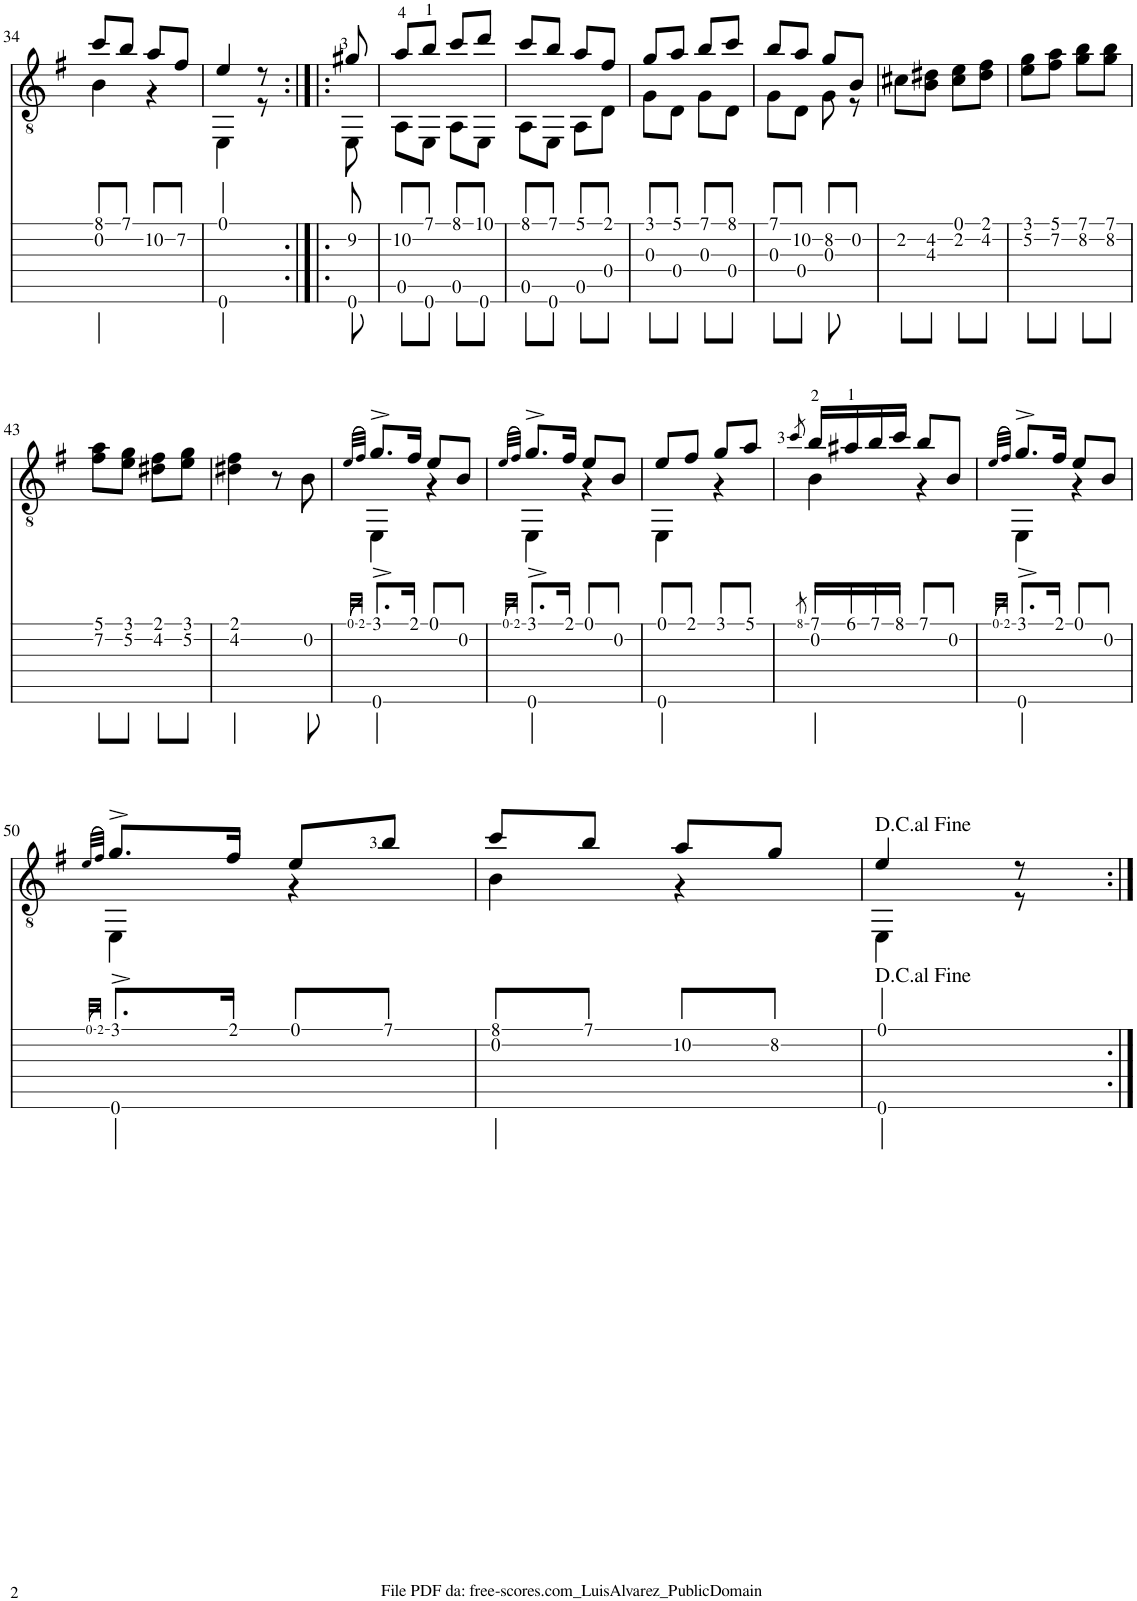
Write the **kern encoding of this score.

**kern	**kern
*part2	*part1
*staff2	*staff1
*I"Chitarra classica (Intavolatura)	*I"Guitar
!!LO:PB:g=z
*	*clefGv2
*k[f#]	*k[f#]
*M2/4	*M2/4
=34	=34
*^	*^
8cc/L	4B\	8cc/L	4B\
8b/J	.	8b/J	.
8a/L	4r	8a/L	4r
8f#/J	.	8f#/J	.
=35	=35	=35	=35
4e/	4EE\	4e/	4EE\
8r	8r	8r	8r
=36:|!|:	=36:|!|:	=36:|!|:	=36:|!|:
8g#X/	8EE\	8g#X/	8EE\
=37	=37	=37	=37
8a/L	8AA\L	8a/L	8AA\L
8b/J	8EE\J	8b/J	8EE\J
8cc/L	8AA\L	8cc/L	8AA\L
8dd/J	8EE\J	8dd/J	8EE\J
=38	=38	=38	=38
8cc/L	8AA\L	8cc/L	8AA\L
8b/J	8EE\J	8b/J	8EE\J
8a/L	8AA\L	8a/L	8AA\L
8f#/J	8D\J	8f#/J	8D\J
=39	=39	=39	=39
8g/L	8G\L	8g/L	8G\L
8a/J	8D\J	8a/J	8D\J
8b/L	8G\L	8b/L	8G\L
8cc/J	8D\J	8cc/J	8D\J
=40	=40	=40	=40
8b/L	8G\L	8b/L	8G\L
8a/J	8D\J	8a/J	8D\J
8g/L	8G\	8g/L	8G\
8B/J	8r	8B/J	8r
*v	*v	*	*
*	*v	*v
=41	=41
8c#X\L	8c#X\L
8B\ 8d#X\J	8B\ 8d#X\J
8c#\ 8e\L	8c#\ 8e\L
8d#\ 8f#\J	8d#\ 8f#\J
=42	=42
8e\ 8g\L	8e\ 8g\L
8f#\ 8a\J	8f#\ 8a\J
8g\ 8b\L	8g\ 8b\L
8g\ 8b\J	8g\ 8b\J
!!LO:LB:g=z
=43	=43
8f#\ 8a\L	8f#\ 8a\L
8e\ 8g\J	8e\ 8g\J
8d#X\ 8f#\L	8d#X\ 8f#\L
8e\ 8g\J	8e\ 8g\J
=44	=44
4d#X\ 4f#\	4d#X\ 4f#\
8r	8r
8B\	8B\
=45	=45
(32qe/LLL	(32qe/LLL
32qf#/JJJ)	32qf#/JJJ)
*^	*^
8.g^/L	4EE\	8.g^/L	4EE\
16f#/Jk	.	16f#/Jk	.
8e/L	4r	8e/L	4r
8B/J	.	8B/J	.
=46	=46	=46	=46
(32qe/LLL	.	(32qe/LLL	.
32qf#/JJJ)	.	32qf#/JJJ)	.
8.g^/L	4EE\	8.g^/L	4EE\
16f#/Jk	.	16f#/Jk	.
8e/L	4r	8e/L	4r
8B/J	.	8B/J	.
=47	=47	=47	=47
8e/L	4EE\	8e/L	4EE\
8f#/J	.	8f#/J	.
8g/L	4r	8g/L	4r
8a/J	.	8a/J	.
=48	=48	=48	=48
8qcc/	.	8qcc/	.
16b/LL	4B\	16b/LL	4B\
16a#X/	.	16a#X/	.
16b/	.	16b/	.
16cc/JJ	.	16cc/JJ	.
8b/L	4r	8b/L	4r
8B/J	.	8B/J	.
=49	=49	=49	=49
(32qe/LLL	.	(32qe/LLL	.
32qf#/JJJ)	.	32qf#/JJJ)	.
8.g^/L	4EE\	8.g^/L	4EE\
16f#/Jk	.	16f#/Jk	.
8e/L	4r	8e/L	4r
8B/J	.	8B/J	.
!!LO:LB:g=z	!!
=50	=50	=50	=50
(32qe/LLL	.	(32qe/LLL	.
32qf#/JJJ)	.	32qf#/JJJ)	.
8.g^/L	4EE\	8.g^/L	4EE\
16f#/Jk	.	16f#/Jk	.
8e/L	4r	8e/L	4r
8b/J	.	8b/J	.
=51	=51	=51	=51
8cc/L	4B\	8cc/L	4B\
8b/J	.	8b/J	.
8a/L	4r	8a/L	4r
8g/J	.	8g/J	.
=52	=52	=52	=52
4e/	4EE\	4e/	4EE\
8r	8r	8r	8r
*v	*v	*	*
*	*v	*v
=:|!	=:|!
*-	*-
